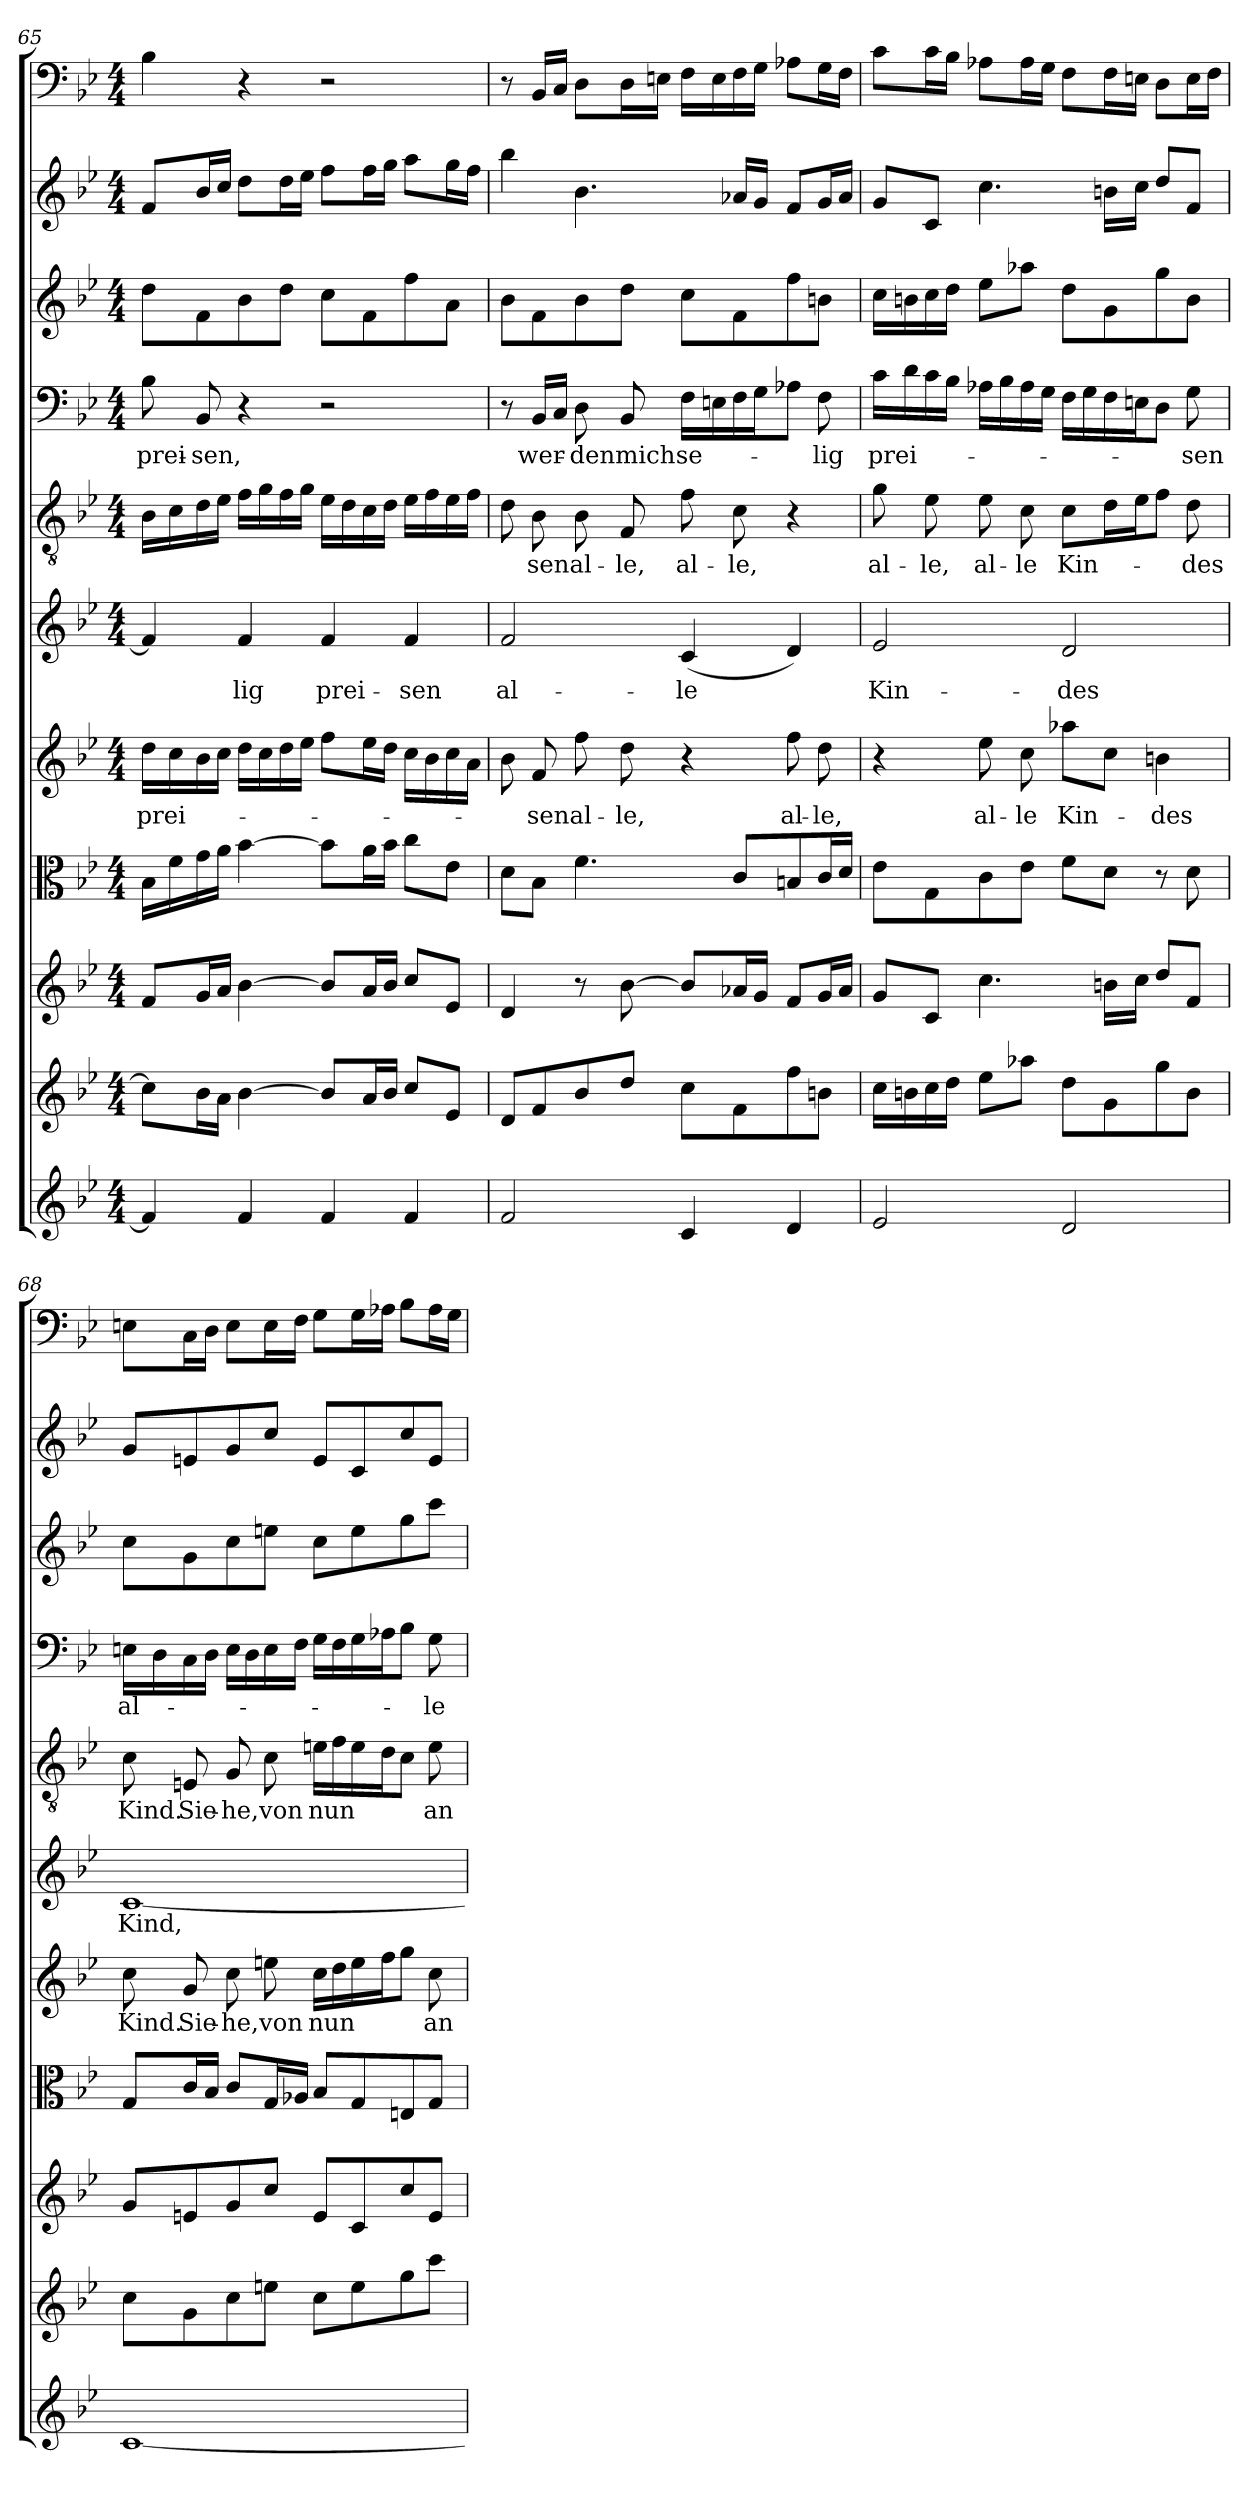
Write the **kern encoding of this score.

**kern	**kern	**kern	**kern	**kern	**text	**kern	**text	**kern	**text	**kern	**text	**kern	**kern	**kern
*part11	*part10	*part9	*part8	*part7	*part7	*part6	*part6	*part5	*part5	*part4	*part4	*part3	*part2	*part1
*staff11	*staff10	*staff9	*staff8	*staff7	*staff7	*staff6	*staff6	*staff5	*staff5	*staff4	*staff4	*staff3	*staff2	*staff1
*clefG2	*clefG2	*clefG2	*clefC3	*clefG2	*	*clefG2	*	*clefGv2	*	*clefF4	*	*clefG2	*clefG2	*clefF4
*k[b-e-]	*k[b-e-]	*k[b-e-]	*k[b-e-]	*k[b-e-]	*	*k[b-e-]	*	*k[b-e-]	*	*k[b-e-]	*	*k[b-e-]	*k[b-e-]	*k[b-e-]
*g:	*g:	*g:	*g:	*g:	*	*g:	*	*g:	*	*g:	*	*g:	*g:	*g:
*M4/4	*M4/4	*M4/4	*M4/4	*M4/4	*	*M4/4	*	*M4/4	*	*M4/4	*	*M4/4	*M4/4	*M4/4
=65	=65	=65	=65	=65	=65	=65	=65	=65	=65	=65	=65	=65	=65	=65
4f/]	8cc\L]	8f/L	16B-\LL	16dd\LL	prei-	4f/]	.	16B-\LL	.	8B-\	prei-	8dd\L	8f/L	4B-\
.	.	.	16f\	16cc\	.	.	.	16c\	.	.	.	.	.	.
.	16b-\L	16g/L	16g\	16b-\	.	.	.	16d\	.	8BB-/	-sen,	8f\	16b-/L	.
.	16a\JJ	16a/JJ	16a\JJ	16cc\JJ	.	.	.	16e-\JJ	.	.	.	.	16cc/JJ	.
4f/	[4b-\	[4b-\	[4b-\	16dd\LL	.	4f/	-lig	16f\LL	.	4r	.	8b-\	8dd\L	4r
.	.	.	.	16cc\	.	.	.	16g\	.	.	.	.	.	.
.	.	.	.	16dd\	.	.	.	16f\	.	.	.	8dd\J	16dd\L	.
.	.	.	.	16ee-\JJ	.	.	.	16g\JJ	.	.	.	.	16ee-\JJ	.
4f/	8b-/L]	8b-/L]	8b-\L]	8ff\L	.	4f/	prei-	16e-\LL	.	2r	.	8cc\L	8ff\L	2r
.	.	.	.	.	.	.	.	16d\	.	.	.	.	.	.
.	16a/L	16a/L	16a\L	16ee-\L	.	.	.	16c\	.	.	.	8f\	16ff\L	.
.	16b-/JJ	16b-/JJ	16b-\JJ	16dd\JJ	.	.	.	16d\JJ	.	.	.	.	16gg\JJ	.
4f/	8cc/L	8cc/L	8cc\L	16cc\LL	.	4f/	-sen	16e-\LL	.	.	.	8ff\	8aa\L	.
.	.	.	.	16b-\	.	.	.	16f\	.	.	.	.	.	.
.	8e-/J	8e-/J	8e-\J	16cc\	.	.	.	16e-\	.	.	.	8a\J	16gg\L	.
.	.	.	.	16a\JJ	.	.	.	16f\JJ	.	.	.	.	16ff\JJ	.
=66	=66	=66	=66	=66	=66	=66	=66	=66	=66	=66	=66	=66	=66	=66
2f/	8d/L	4d/	8d\L	8b-\	.	2f/	al-	8d\	.	8r	.	8b-\L	4bb-\	8r
.	8f/	.	8B-\J	8f/	-sen	.	.	8B-\	-sen	16BB-/LL	wer-	8f\	.	16BB-/LL
.	.	.	.	.	.	.	.	.	.	16C/JJ	.	.	.	16C/JJ
.	8b-/	8r	4.f\	8ff\	al-	.	.	8B-\	al-	8D\	-den	8b-\	4.b-\	8D\L
.	8dd/J	[8b-\	.	8dd\	-le,	.	.	8F/	-le,	8BB-/	mich	8dd\J	.	16D\L
.	.	.	.	.	.	.	.	.	.	.	.	.	.	16En\JJ
4c/	8cc\L	8b-/L]	.	4r	.	(4c/	-le	8f\	al-	16F\LL	se-	8cc\L	.	16F\LL
.	.	.	.	.	.	.	.	.	.	16En\	.	.	.	16E\
.	8f\	16a-X/L	8c/L	.	.	.	.	8c\	-le,	16F\	.	8f\	16a-X/LL	16F\
.	.	16g/JJ	.	.	.	.	.	.	.	16G\J	.	.	16g/JJ	16G\JJ
4d/	8ff\	8f/L	8Bn/	8ff\	al-	4d/)	.	4r	.	8A-X\J	.	8ff\	8f/L	8A-X\L
.	8bn\J	16g/L	16c/L	8dd\	-le,	.	.	.	.	8F\	-lig	8bn\J	16g/L	16G\L
.	.	16a-/JJ	16d/JJ	.	.	.	.	.	.	.	.	.	16a-/JJ	16F\JJ
=67	=67	=67	=67	=67	=67	=67	=67	=67	=67	=67	=67	=67	=67	=67
2e-/	16cc\LL	8g/L	8e-\L	4r	.	2e-/	Kin-	8g\	al-	16c\LL	prei-	16cc\LL	8g/L	8c\L
.	16bn\	.	.	.	.	.	.	.	.	16d\	.	16bn\	.	.
.	16cc\	8c/J	8G\	.	.	.	.	8e-\	-le,	16c\	.	16cc\	8c/J	16c\L
.	16dd\JJ	.	.	.	.	.	.	.	.	16B-\JJ	.	16dd\JJ	.	16B-\JJ
.	8ee-\L	4.cc\	8c\	8ee-\	al-	.	.	8e-\	al-	16A-X\LL	.	8ee-\L	4.cc\	8A-X\L
.	.	.	.	.	.	.	.	.	.	16B-\	.	.	.	.
.	8aa-X\J	.	8e-\J	8cc\	-le	.	.	8c\	-le	16A-\	.	8aa-X\J	.	16A-\L
.	.	.	.	.	.	.	.	.	.	16G\JJ	.	.	.	16G\JJ
2d/	8dd\L	.	8f\L	8aa-X\L	Kin-	2d/	-des	8c\L	Kin-	16F\LL	.	8dd\L	.	8F\L
.	.	.	.	.	.	.	.	.	.	16G\	.	.	.	.
.	8g\	16bn\LL	8d\J	8cc\J	.	.	.	16d\L	.	16F\	.	8g\	16bn\LL	16F\L
.	.	16cc\JJ	.	.	.	.	.	16e-\J	.	16En\J	.	.	16cc\JJ	16En\JJ
.	8gg\	8dd/L	8r	4bn\	-des	.	.	8f\J	.	8D\J	.	8gg\	8dd/L	8D\L
.	8b\J	8f/J	8d\	.	.	.	.	8d\	-des	8G\	-sen	8b\J	8f/J	16E\L
.	.	.	.	.	.	.	.	.	.	.	.	.	.	16F\JJ
=68	=68	=68	=68	=68	=68	=68	=68	=68	=68	=68	=68	=68	=68	=68
[1c/	8cc\L	8g/L	8G/L	8cc\	Kind.	[1c/	Kind,	8c\	Kind.	16En\LL	al-	8cc\L	8g/L	8En\L
.	.	.	.	.	.	.	.	.	.	16D\	.	.	.	.
.	8g\	8en/	16c/L	8g/	Sie-	.	.	8En/	Sie-	16C\	.	8g\	8en/	16C\L
.	.	.	16B-/JJ	.	.	.	.	.	.	16D\JJ	.	.	.	16D\JJ
.	8cc\	8g/	8c/L	8cc\	-he,	.	.	8G/	-he,	16E\LL	.	8cc\	8g/	8E\L
.	.	.	.	.	.	.	.	.	.	16D\	.	.	.	.
.	8een\J	8cc/J	16G/L	8een\	von	.	.	8c\	von	16E\	.	8een\J	8cc/J	16E\L
.	.	.	16A-X/JJ	.	.	.	.	.	.	16F\JJ	.	.	.	16F\JJ
.	8cc\L	8e/L	8B-/L	16cc\LL	nun	.	.	16en\LL	nun	16G\LL	.	8cc\L	8e/L	8G\L
.	.	.	.	16dd\	.	.	.	16f\	.	16F\	.	.	.	.
.	8ee\	8c/	8G/	16ee\	.	.	.	16e\	.	16G\	.	8ee\	8c/	16G\L
.	.	.	.	16ff\J	.	.	.	16d\J	.	16A-X\J	.	.	.	16A-X\JJ
.	8gg\	8cc/	8En/	8gg\J	.	.	.	8c\J	.	8B-\J	.	8gg\	8cc/	8B-\L
.	8ccc\J	8e/J	8G/J	8cc\	an	.	.	8e\	an	8G\	-le	8ccc\J	8e/J	16A-\L
.	.	.	.	.	.	.	.	.	.	.	.	.	.	16G\JJ
=	=	=	=	=	=	=	=	=	=	=	=	=	=	=
*-	*-	*-	*-	*-	*-	*-	*-	*-	*-	*-	*-	*-	*-	*-
